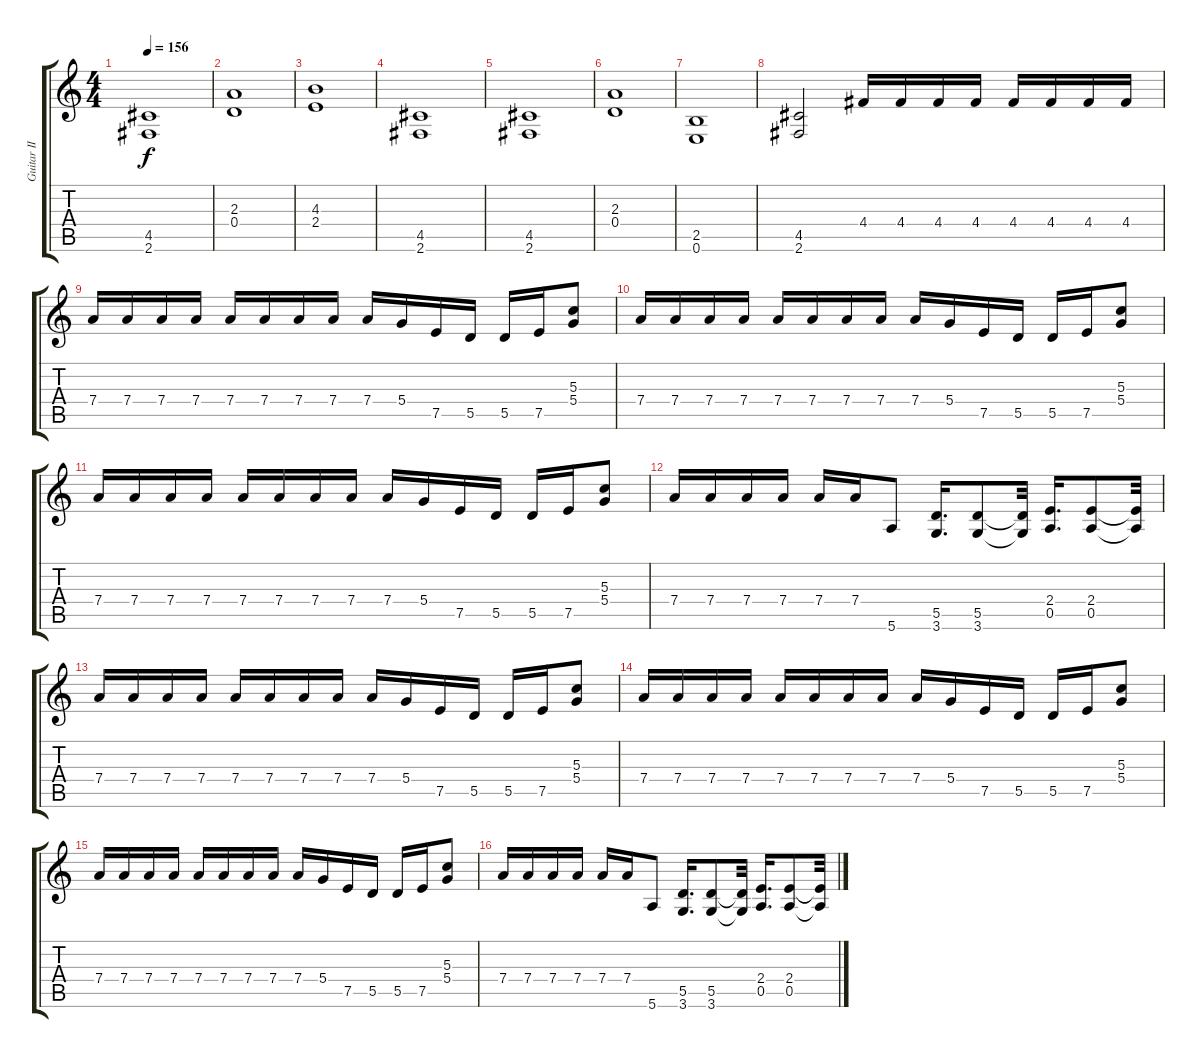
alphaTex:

\track ("Guitar II" "Guitar II") {instrument overdrivenguitar}
\staff {score tabs}
\tuning (E4 B3 G3 D3 A2 E2) {hide}
\ts (4 4)
\tempo 156
\clef g2
\ks c
(4.5 2.6).1{dy f} |
(2.3 0.4).1 |
(4.3 2.4).1 |
(4.5 2.6).1 |
(4.5 2.6).1 |
(2.3 0.4).1 |
(2.5 0.6).1 |
(4.5 2.6).2 4.4.16 4.4.16 4.4.16 4.4.16 4.4.16 4.4.16 4.4.16 4.4.16 |
7.4.16 7.4.16 7.4.16 7.4.16 7.4.16 7.4.16 7.4.16 7.4.16 7.4.16 5.4.16 7.5.16 5.5.16 5.5.16 7.5.16 (5.3 5.4).8 |
7.4.16 7.4.16 7.4.16 7.4.16 7.4.16 7.4.16 7.4.16 7.4.16 7.4.16 5.4.16 7.5.16 5.5.16 5.5.16 7.5.16 (5.3 5.4).8 |
7.4.16 7.4.16 7.4.16 7.4.16 7.4.16 7.4.16 7.4.16 7.4.16 7.4.16 5.4.16 7.5.16 5.5.16 5.5.16 7.5.16 (5.3 5.4).8 |
7.4.16 7.4.16 7.4.16 7.4.16 7.4.16 7.4.16 5.6.8 (5.5 3.6).16{d} (5.5 3.6).8 (5.5{t} 3.6{t}).32 (2.4 0.5).16{d} (2.4 0.5).8 (2.4{t} 0.5{t}).32 |
7.4.16 7.4.16 7.4.16 7.4.16 7.4.16 7.4.16 7.4.16 7.4.16 7.4.16 5.4.16 7.5.16 5.5.16 5.5.16 7.5.16 (5.3 5.4).8 |
7.4.16 7.4.16 7.4.16 7.4.16 7.4.16 7.4.16 7.4.16 7.4.16 7.4.16 5.4.16 7.5.16 5.5.16 5.5.16 7.5.16 (5.3 5.4).8 |
7.4.16 7.4.16 7.4.16 7.4.16 7.4.16 7.4.16 7.4.16 7.4.16 7.4.16 5.4.16 7.5.16 5.5.16 5.5.16 7.5.16 (5.3 5.4).8 |
7.4.16 7.4.16 7.4.16 7.4.16 7.4.16 7.4.16 5.6.8 (5.5 3.6).16{d} (5.5 3.6).8 (5.5{t} 3.6{t}).32 (2.4 0.5).16{d} (2.4 0.5).8 (2.4{t} 0.5{t}).32
